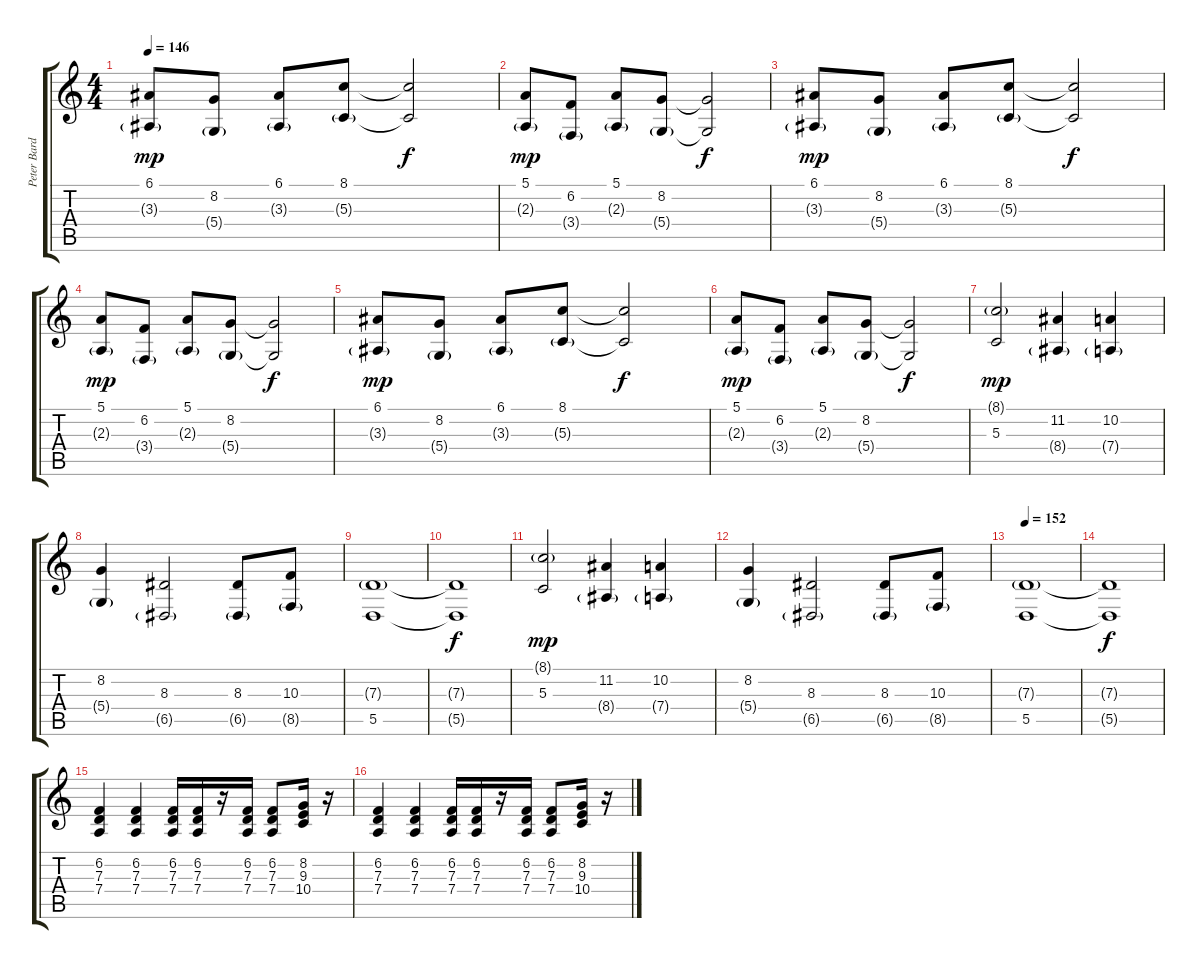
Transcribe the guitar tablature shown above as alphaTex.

\track ("Peter Bardens (Keyboard)" "Peter Bard") {instrument drawbarorgan}
\staff {score tabs}
\tuning (E4 B3 G3 D3 A2 E2) {hide}
\ts (4 4)
\tempo 146
\clef g2
\ks c
(6.1 3.3{g}).8{dy mp} (8.2 5.4{g}).8 (6.1 3.3{g}).8 (8.1 5.3{g}).8 (8.1{t} 5.3{t}).2{dy f} |
(5.1 2.3{g}).8{dy mp} (6.2 3.4{g}).8 (5.1 2.3{g}).8 (8.2 5.4{g}).8 (8.2{t} 5.4{t}).2{dy f} |
(6.1 3.3{g}).8{dy mp} (8.2 5.4{g}).8 (6.1 3.3{g}).8 (8.1 5.3{g}).8 (8.1{t} 5.3{t}).2{dy f} |
(5.1 2.3{g}).8{dy mp} (6.2 3.4{g}).8 (5.1 2.3{g}).8 (8.2 5.4{g}).8 (8.2{t} 5.4{t}).2{dy f} |
(6.1 3.3{g}).8{dy mp} (8.2 5.4{g}).8 (6.1 3.3{g}).8 (8.1 5.3{g}).8 (8.1{t} 5.3{t}).2{dy f} |
(5.1 2.3{g}).8{dy mp} (6.2 3.4{g}).8 (5.1 2.3{g}).8 (8.2 5.4{g}).8 (8.2{t} 5.4{t}).2{dy f} |
(8.1{g} 5.3).2{dy mp} (11.2 8.4{g}).4 (10.2 7.4{g}).4 |
(8.2 5.4{g}).4 (8.3 6.5{g}).2 (8.3 6.5{g}).8 (10.3 8.5{g}).8 |
(7.3{g} 5.5).1 |
(7.3{t} 5.5{t}).1{dy f} |
(8.1{g} 5.3).2{dy mp} (11.2 8.4{g}).4 (10.2 7.4{g}).4 |
(8.2 5.4{g}).4 (8.3 6.5{g}).2 (8.3 6.5{g}).8 (10.3 8.5{g}).8 |
\tempo 152
(7.3{g} 5.5).1 |
(7.3{t} 5.5{t}).1{dy f} |
(6.2 7.3 7.4).4{volume 7 instrument drawbarorgan} (6.2 7.3 7.4).4 (6.2 7.3 7.4).16 (6.2 7.3 7.4).16 r.16 (6.2 7.3 7.4).16 (6.2 7.3 7.4).8 (8.2 9.3 10.4).16 r.16 |
(6.2 7.3 7.4).4 (6.2 7.3 7.4).4 (6.2 7.3 7.4).16 (6.2 7.3 7.4).16 r.16 (6.2 7.3 7.4).16 (6.2 7.3 7.4).8 (8.2 9.3 10.4).16 r.16
